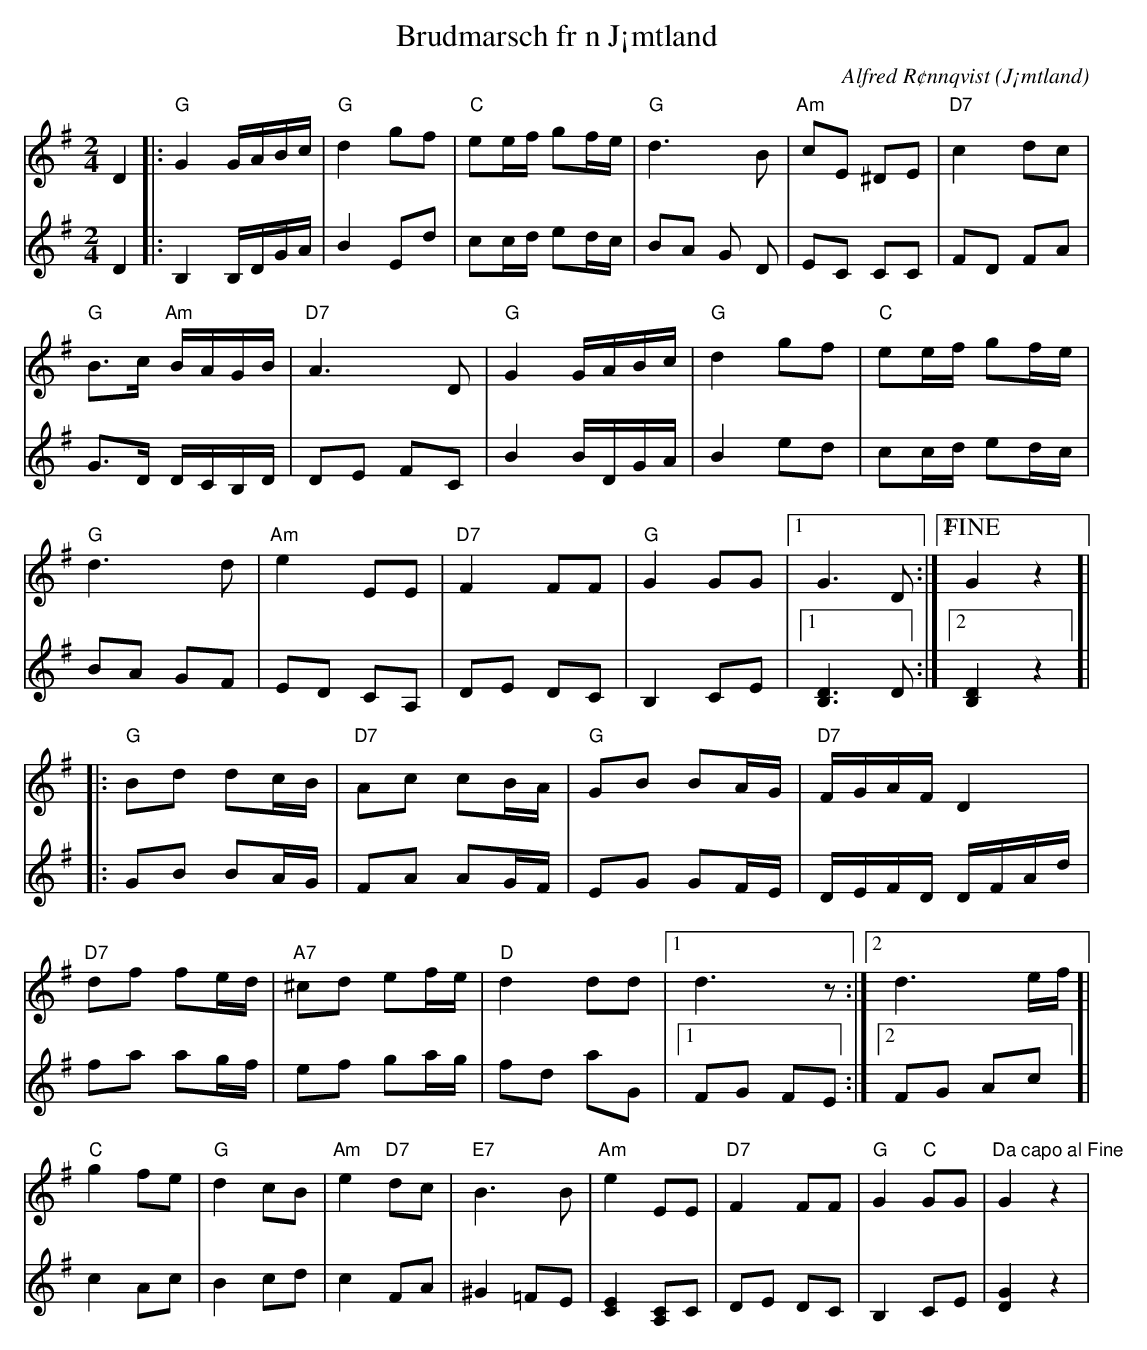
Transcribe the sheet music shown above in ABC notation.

X:1
T:Brudmarsch fr n J¡mtland
C:Alfred R¢nnqvist
O:J¡mtland
M:2/4
L:1/16
K:G
V:1
D4 |: "G"G4 GABc | "G"d4 g2f2 | "C"e2ef g2fe | "G"d6 B2 | "Am"c2E2 ^D2E2 | "D7"c4 d2c2 |
"G"B3c "Am"BAGB | "D7"A6 D2 | "G"G4 GABc | "G"d4 g2f2 | "C"e2ef g2fe |
"G"d6 d2 | "Am"e4 E2E2 | "D7"F4 F2F2 | "G"G4 G2G2 |[1 G6 D2 :|[2 !fine!G4 z4]|
|: "G"B2d2 d2cB | "D7"A2c2 c2BA | "G"G2B2 B2AG | "D7"FGAF D4 |
"D7"d2f2 f2ed | "A7"^c2d2 e2fe | "D"d4 d2d2 |[1 d6 z2 :|[2 d6 ef ]|
"C"g4 f2e2 | "G"d4 c2B2 | "Am"e4 "D7"d2c2 | "E7"B6 B2 | "Am"e4 E2E2 | "D7"F4 F2F2 | "G"G4 "C"G2G2 | "Da capo al Fine" G4 z4 |
V:2
D4 |: B,4 B,DGA | B4 E2d2 | c2cd e2dc | B2A2 G2 D2 | E2C2 C2C2 | F2D2 F2A2 |
G3D DCB,D | D2E2 F2C2 | B4 BDGA | B4 e2d2 | c2cd e2dc |
B2A2 G2F2 | E2D2 C2A,2 | D2E2 D2C2 | B,4 C2E2 |[1 [DB,]6 D2 :|[2 [DB,]4 z4 ]|
|: G2B2 B2AG | F2A2 A2GF | E2G2 G2FE | DEFD DFAd |
f2a2 a2gf | e2f2 g2ag | f2d2 a2G2 |[1 F2G2 F2E2 :|[2 F2G2 A2c2 ]|
c4 A2c2 | B4c2d2 | c4 F2A2 | ^G4 =F2E2 | [EC]4 [CA,]2C2 | D2E2 D2C2 | B,4 C2E2 | [GD]4 z4 |
